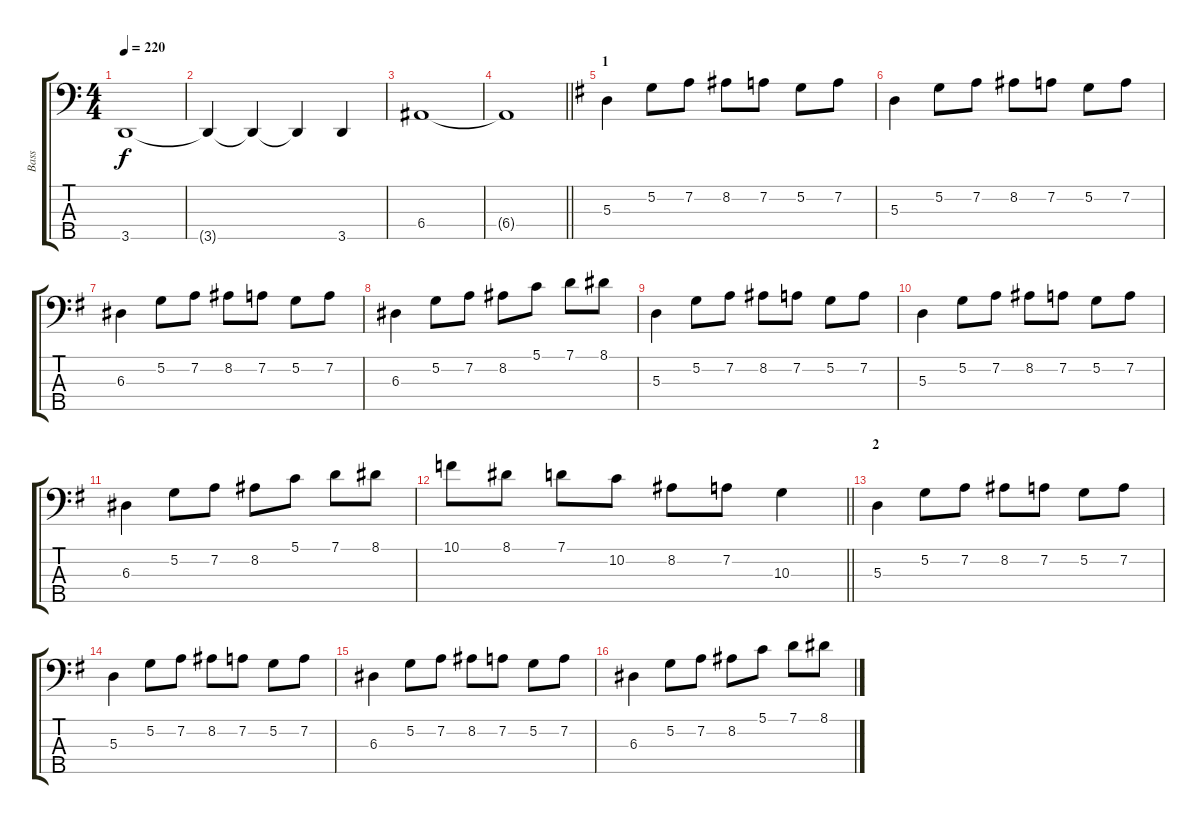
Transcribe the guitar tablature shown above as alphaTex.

\track ("Bass" "Bass") {instrument electricbasspick}
\staff {score tabs}
\tuning (G2 D2 A1 E1 B0) {hide}
\ts (4 4)
\tempo 220
\clef f4
\ks c
3.5.1{dy f} |
3.5{t}.4{beam merge} 3.5{t}.4{beam merge} 3.5{t}.4{beam merge} 3.5.4 |
6.4.1 |
\barLineRight lightlight
6.4{t}.1 |
\section ("" "1")
\ks eminor
5.3.4 5.2.8 7.2.8 8.2.8 7.2.8 5.2.8 7.2.8 |
5.3.4 5.2.8 7.2.8 8.2.8 7.2.8 5.2.8 7.2.8 |
6.3.4 5.2.8 7.2.8 8.2.8 7.2.8 5.2.8 7.2.8 |
6.3.4 5.2.8 7.2.8 8.2.8 5.1.8 7.1.8 8.1.8 |
5.3.4 5.2.8 7.2.8 8.2.8 7.2.8 5.2.8 7.2.8 |
5.3.4 5.2.8 7.2.8 8.2.8 7.2.8 5.2.8 7.2.8 |
6.3.4 5.2.8 7.2.8 8.2.8 5.1.8 7.1.8 8.1.8 |
\barLineRight lightlight
10.1.8{beam merge} 8.1.8 7.1.8 10.2.8 8.2.8{beam merge} 7.2.8 10.3.4 |
\section ("" "2")
5.3.4 5.2.8 7.2.8 8.2.8 7.2.8 5.2.8 7.2.8 |
5.3.4 5.2.8 7.2.8 8.2.8 7.2.8 5.2.8 7.2.8 |
6.3.4 5.2.8 7.2.8 8.2.8 7.2.8 5.2.8 7.2.8 |
6.3.4 5.2.8 7.2.8 8.2.8 5.1.8 7.1.8 8.1.8
